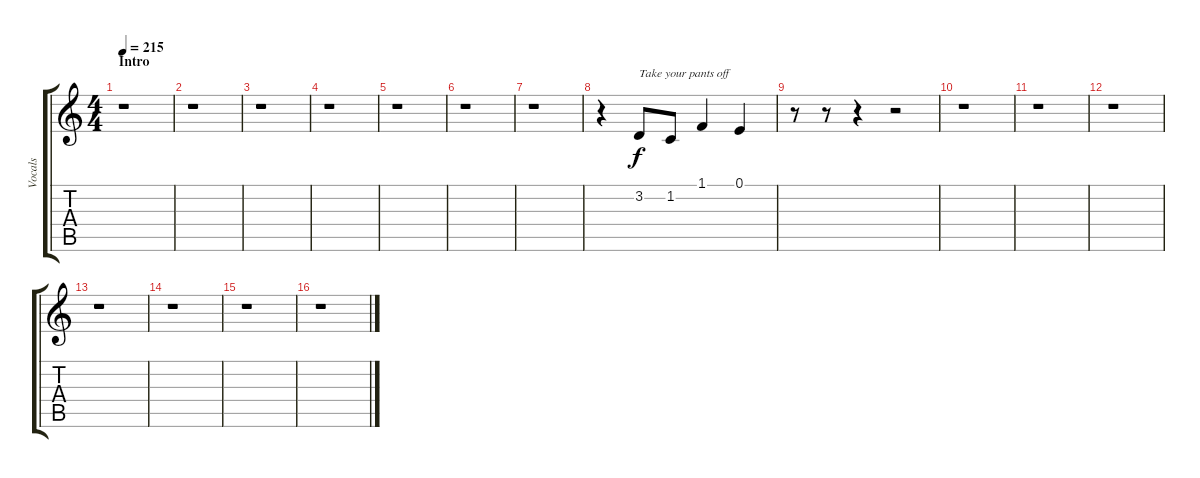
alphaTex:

\track ("Vocals" "Vocals") {instrument lead6voice}
\staff {score tabs}
\tuning (E4 B3 G3 D3 A2 E2) {hide}
\ts (4 4)
\section ("" "Intro")
\tempo 215
\clef g2
\ks c
r.1{dy f instrument lead6voice} |
r.1 |
r.1 |
r.1 |
r.1 |
r.1 |
r.1 |
r.4 3.2.8{txt "Take your pants off"} 1.2.8 1.1.4 0.1.4 |
r.8 r.8 r.4 r.2 |
r.1 |
r.1 |
r.1 |
r.1 |
r.1 |
r.1 |
r.1
